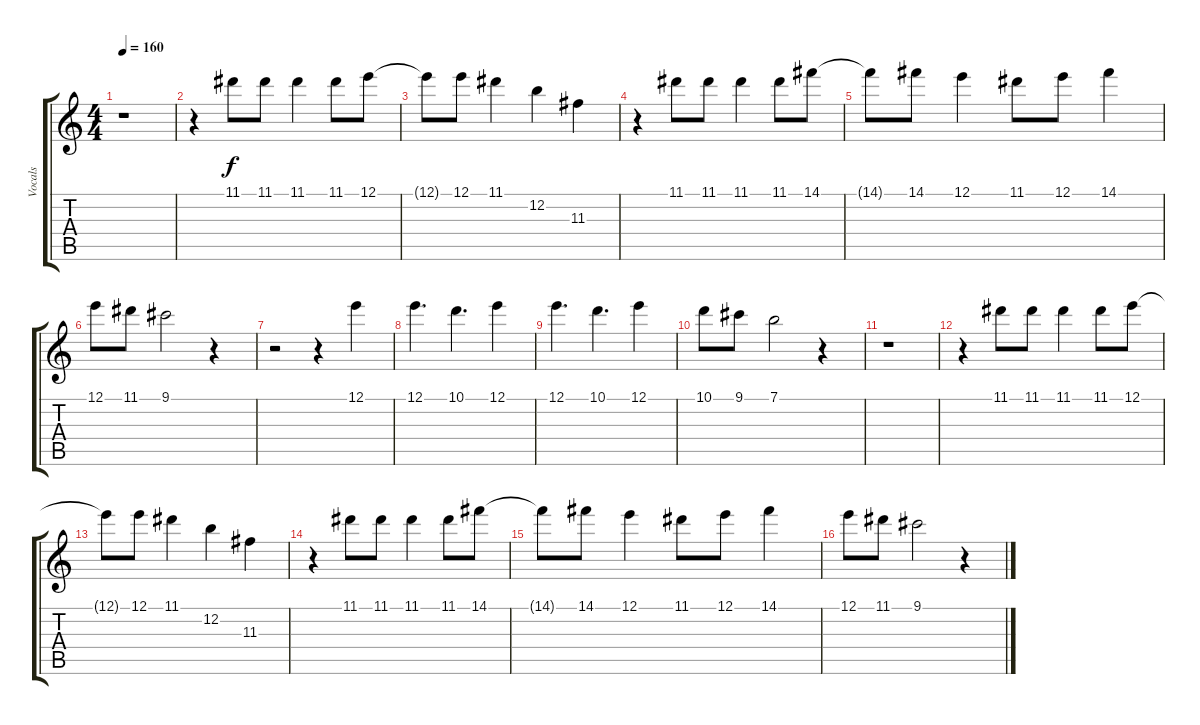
\track ("Vocals" "Vocals") {instrument overdrivenguitar}
\staff {score tabs}
\tuning (E4 B3 G3 D3 A2 E2) {hide}
\ts (4 4)
\tempo 160
\clef g2
\ks c
r.1{dy f instrument overdrivenguitar} |
r.4 11.1.8 11.1.8 11.1.4 11.1.8 12.1.8 |
12.1{t}.8 12.1.8 11.1.4 12.2.4 11.3.4 |
r.4 11.1.8 11.1.8 11.1.4 11.1.8 14.1.8 |
14.1{t}.8 14.1.8 12.1.4 11.1.8 12.1.8 14.1.4 |
12.1.8 11.1.8 9.1.2 r.4 |
r.2 r.4 12.1.4 |
12.1.4{d} 10.1.4{d} 12.1.4 |
12.1.4{d} 10.1.4{d} 12.1.4 |
10.1.8 9.1.8 7.1.2 r.4 |
r.1 |
r.4 11.1.8 11.1.8 11.1.4 11.1.8 12.1.8 |
12.1{t}.8 12.1.8 11.1.4 12.2.4 11.3.4 |
r.4 11.1.8 11.1.8 11.1.4 11.1.8 14.1.8 |
14.1{t}.8 14.1.8 12.1.4 11.1.8 12.1.8 14.1.4 |
12.1.8 11.1.8 9.1.2 r.4
